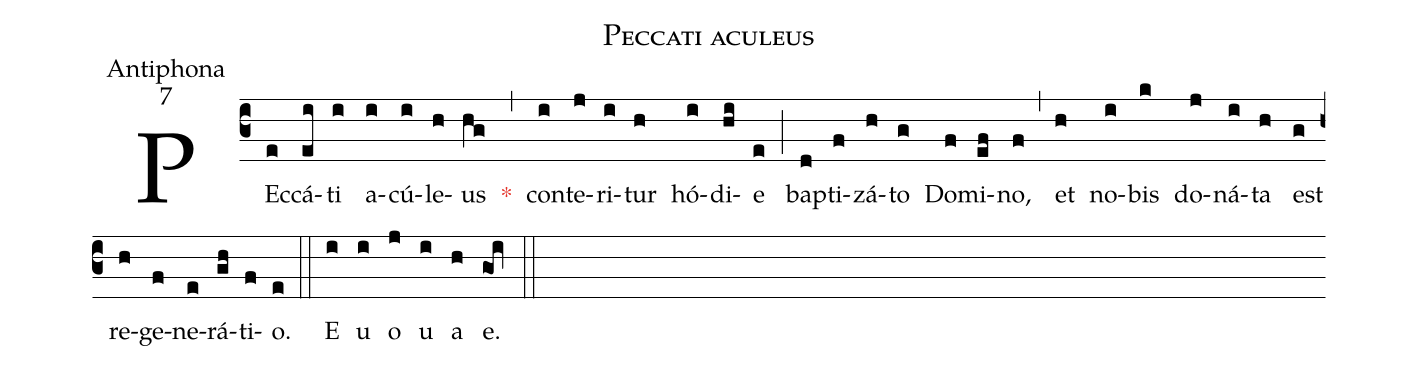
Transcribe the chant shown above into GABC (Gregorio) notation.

name:Peccati aculeus;
office-part:Antiphona;
mode:7;
%%
(c3) PEc(e)cá(ei)ti(i) a(i)cú(i)le(h)us(hg) <c>*</c>(,) con(i)te(j)ri(i)tur(h) hó(i)di(hi)e(e) (;) bap(d)ti(f)zá(h)to(g) Do(f)mi(ef)no,(f) (,) et(h) no(i)bis(k) do(j)ná(i)ta(h) est(g) re(h)ge(f)ne(e)rá(gh)ti(f)o.(e) (::) E(i) u(i) o(j) u(i) a(h) e.(goi) (::)
